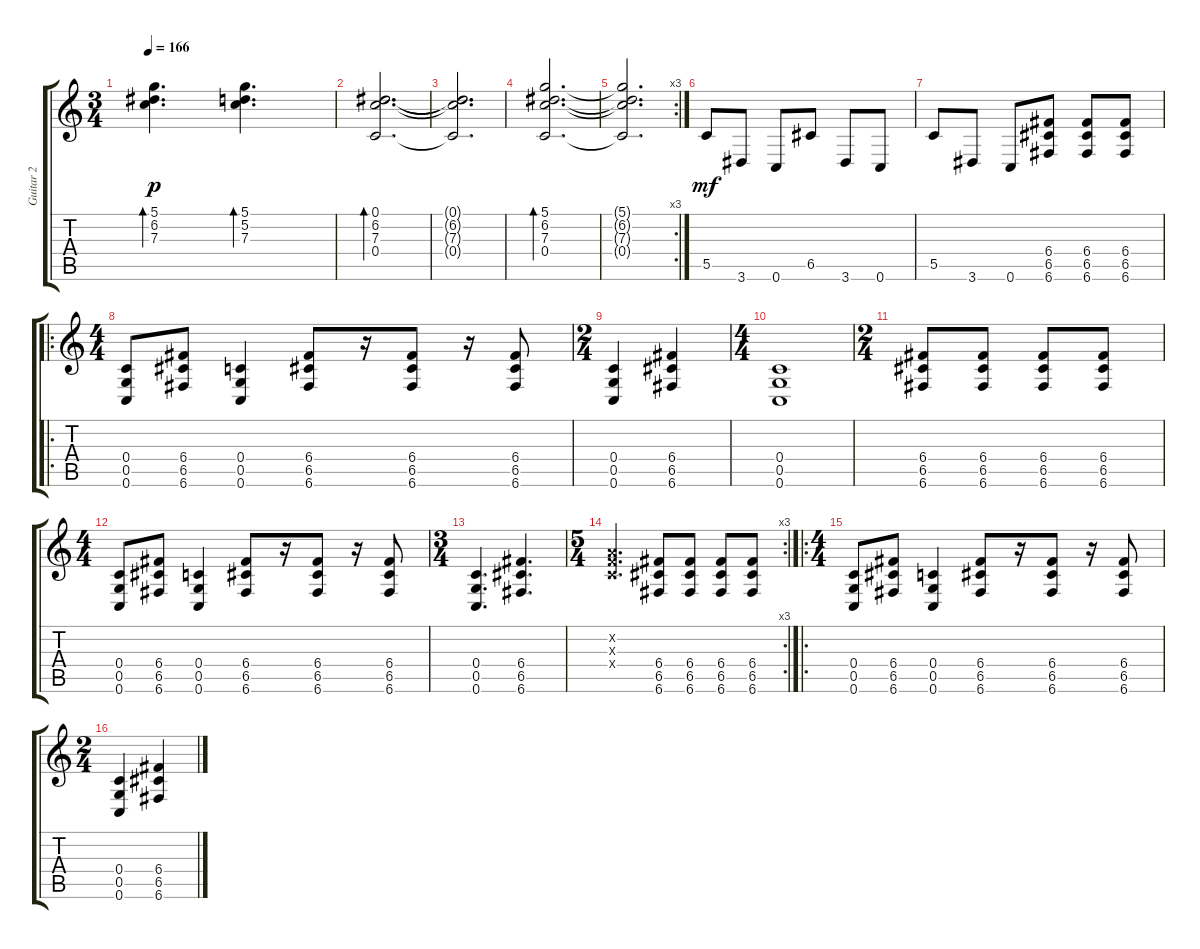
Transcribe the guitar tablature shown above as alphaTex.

\track ("Guitar 2" "Guitar 2") {instrument distortionguitar}
\staff {score tabs}
\tuning (D4 A3 F3 C3 G2 C2) {hide}
\ts (3 4)
\tempo 166
\clef g2
\ks c
(5.1 6.2 7.3).4{d bd 30 dy p} (5.1 5.2 7.3).4{d bd 30} |
(0.1 6.2 7.3 0.4).2{d bd 30} |
(0.1{t} 6.2{t} 7.3{t} 0.4{t}).2{d} |
(5.1 6.2 7.3 0.4).2{d bd 30} |
\rc 3
(5.1{t} 6.2{t} 7.3{t} 0.4{t}).2{d} |
5.5.8{dy mf} 3.6.8 0.6.8 6.5.8 3.6.8 0.6.8 |
5.5.8 3.6.8 0.6.8 (6.4 6.5 6.6).8 (6.4 6.5 6.6).8 (6.4 6.5 6.6).8 |
\ro
\ts (4 4)
(0.4 0.5 0.6).8 (6.4 6.5 6.6).8 (0.4 0.5 0.6).4 (6.4 6.5 6.6).8 r.16 (6.4 6.5 6.6).8 r.16 (6.4 6.5 6.6).8 |
\ts (2 4)
(0.4 0.5 0.6).4 (6.4 6.5 6.6).4 |
\ts (4 4)
(0.4 0.5 0.6).1 |
\ts (2 4)
(6.4 6.5 6.6).8 (6.4 6.5 6.6).8 (6.4 6.5 6.6).8 (6.4 6.5 6.6).8 |
\ts (4 4)
(0.4 0.5 0.6).8 (6.4 6.5 6.6).8 (0.4 0.5 0.6).4 (6.4 6.5 6.6).8 r.16 (6.4 6.5 6.6).8 r.16 (6.4 6.5 6.6).8 |
\ts (3 4)
(0.4 0.5 0.6).4{d} (6.4 6.5 6.6).4{d} |
\rc 3
\ts (5 4)
(0.2{x} 0.3{x} 0.4{x}).2{d} (6.4 6.5 6.6).8 (6.4 6.5 6.6).8 (6.4 6.5 6.6).8 (6.4 6.5 6.6).8 |
\ro
\ts (4 4)
(0.4 0.5 0.6).8 (6.4 6.5 6.6).8 (0.4 0.5 0.6).4 (6.4 6.5 6.6).8 r.16 (6.4 6.5 6.6).8 r.16 (6.4 6.5 6.6).8 |
\ts (2 4)
(0.4 0.5 0.6).4 (6.4 6.5 6.6).4
